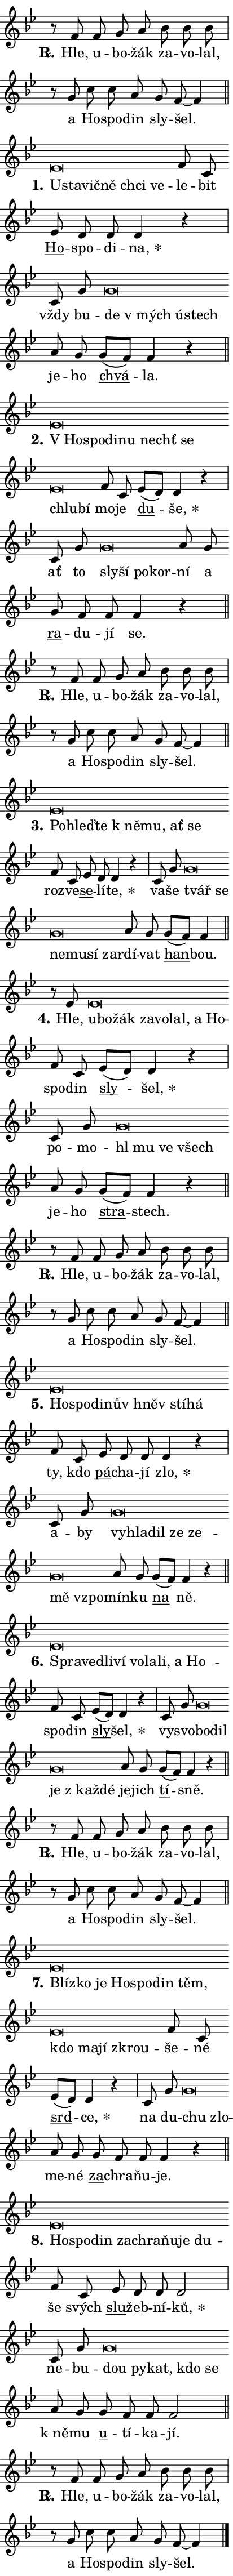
\version "2.24.0"
\header { tagline = "" }
\paper {
  indent = 0\cm
  top-margin = 0\cm
  right-margin = 0.13\cm % to fit lyric hyphens
  bottom-margin = 0\cm
  left-margin = 0\cm
  paper-width = 7\cm
  page-breaking = #ly:one-page-breaking
  system-system-spacing.basic-distance = #11
  score-system-spacing.basic-distance = #11
  ragged-last = ##f
}


%% Author: Thomas Morley
%% https://lists.gnu.org/archive/html/lilypond-user/2020-05/msg00002.html
#(define (line-position grob)
"Returns position of @var[grob} in current system:
   @code{'start}, if at first time-step
   @code{'end}, if at last time-step
   @code{'middle} otherwise
"
  (let* ((col (ly:item-get-column grob))
         (ln (ly:grob-object col 'left-neighbor))
         (rn (ly:grob-object col 'right-neighbor))
         (col-to-check-left (if (ly:grob? ln) ln col))
         (col-to-check-right (if (ly:grob? rn) rn col))
         (break-dir-left
           (and
             (ly:grob-property col-to-check-left 'non-musical #f)
             (ly:item-break-dir col-to-check-left)))
         (break-dir-right
           (and
             (ly:grob-property col-to-check-right 'non-musical #f)
             (ly:item-break-dir col-to-check-right))))
        (cond ((eqv? 1 break-dir-left) 'start)
              ((eqv? -1 break-dir-right) 'end)
              (else 'middle))))

#(define (tranparent-at-line-position vctor)
  (lambda (grob)
  "Relying on @code{line-position} select the relevant enry from @var{vctor}.
Used to determine transparency,"
    (case (line-position grob)
      ((end) (not (vector-ref vctor 0)))
      ((middle) (not (vector-ref vctor 1)))
      ((start) (not (vector-ref vctor 2))))))

noteHeadBreakVisibility =
#(define-music-function (break-visibility)(vector?)
"Makes @code{NoteHead}s transparent relying on @var{break-visibility}"
#{
  \override NoteHead.transparent =
    #(tranparent-at-line-position break-visibility)
#})

#(define delete-ledgers-for-transparent-note-heads
  (lambda (grob)
    "Reads whether a @code{NoteHead} is transparent.
If so this @code{NoteHead} is removed from @code{'note-heads} from
@var{grob}, which is supposed to be @code{LedgerLineSpanner}.
As a result ledgers are not printed for this @code{NoteHead}"
    (let* ((nhds-array (ly:grob-object grob 'note-heads))
           (nhds-list
             (if (ly:grob-array? nhds-array)
                 (ly:grob-array->list nhds-array)
                 '()))
           ;; Relies on the transparent-property being done before
           ;; Staff.LedgerLineSpanner.after-line-breaking is executed.
           ;; This is fragile ...
           (to-keep
             (remove
               (lambda (nhd)
                 (ly:grob-property nhd 'transparent #f))
               nhds-list)))
      ;; TODO find a better method to iterate over grob-arrays, similiar
      ;; to filter/remove etc for lists
      ;; For now rebuilt from scratch
      (set! (ly:grob-object grob 'note-heads)  '())
      (for-each
        (lambda (nhd)
          (ly:pointer-group-interface::add-grob grob 'note-heads nhd))
        to-keep))))

squashNotes = {
  \override NoteHead.X-extent = #'(-0.2 . 0.2)
  \override NoteHead.Y-extent = #'(-0.75 . 0)
  \override NoteHead.stencil =
    #(lambda (grob)
       (let ((pos (ly:grob-property grob 'staff-position)))
         (begin
           (if (< pos -7) (display "ERROR: Lower brevis then expected\n") (display ""))
           (if (<= pos -6) ly:text-interface::print ly:note-head::print))))
}
unSquashNotes = {
  \revert NoteHead.X-extent
  \revert NoteHead.Y-extent
  \revert NoteHead.stencil
}

hideNotes = \noteHeadBreakVisibility #begin-of-line-visible
unHideNotes = \noteHeadBreakVisibility #all-visible

% work-around for resetting accidentals
% https://lilypond.org/doc/v2.23/Documentation/notation/displaying-rhythms#unmetered-music
cadenzaMeasure = {
  \cadenzaOff
  \partial 1024 s1024
  \cadenzaOn
}

#(define-markup-command (accent layout props text) (markup?)
  "Underline accented syllable"
  (interpret-markup layout props
    #{\markup \override #'(offset . 4.3) \underline { #text }#}))

responsum = \markup \concat {
  "R" \hspace #-1.05 \path #0.1 #'((moveto 0 0.07) (lineto 0.9 0.8)) \hspace #0.05 "."
}

spaceSize = #0.6828661417322834 % exact space size for TeX Gyre Schola

\layout {
  \context {
    \Staff
    \remove "Time_signature_engraver"
    \override LedgerLineSpanner.after-line-breaking = #delete-ledgers-for-transparent-note-heads
  }
  \context {
    \Lyrics {
      \override LyricSpace.minimum-distance = \spaceSize
      \override LyricText.font-name = #"TeX Gyre Schola"
      \override LyricText.font-size = 1
      \override StanzaNumber.font-name = #"TeX Gyre Schola Bold"
      \override StanzaNumber.font-size = 1
    }
  }
  \context {
    \Score 
    \override NoteHead.text =
      #(lambda (grob) 
        (let ((pos (ly:grob-property grob 'staff-position)))
          #{\markup {
            \combine
              \halign #-0.55 \raise #(if (= pos -6) 0 0.5) \override #'(thickness . 2) \draw-line #'(3.2 . 0)
              \musicglyph "noteheads.sM1"
          }#}))
  }
}

% magnetic-lyrics.ily
%
%   written by
%     Jean Abou Samra <jean@abou-samra.fr>
%     Werner Lemberg <wl@gnu.org>
%
%   adapted by
%     Jiri Hon <jiri.hon@gmail.com>
%
% Version 2022-Apr-15

% https://www.mail-archive.com/lilypond-user@gnu.org/msg149350.html

#(define (Left_hyphen_pointer_engraver context)
   "Collect syllable-hyphen-syllable occurrences in lyrics and store
them in properties.  This engraver only looks to the left.  For
example, if the lyrics input is @code{foo -- bar}, it does the
following.

@itemize @bullet
@item
Set the @code{text} property of the @code{LyricHyphen} grob between
@q{foo} and @q{bar} to @code{foo}.

@item
Set the @code{left-hyphen} property of the @code{LyricText} grob with
text @q{foo} to the @code{LyricHyphen} grob between @q{foo} and
@q{bar}.
@end itemize

Use this auxiliary engraver in combination with the
@code{lyric-@/text::@/apply-@/magnetic-@/offset!} hook."
   (let ((hyphen #f)
         (text #f))
     (make-engraver
      (acknowledgers
       ((lyric-syllable-interface engraver grob source-engraver)
        (set! text grob)))
      (end-acknowledgers
       ((lyric-hyphen-interface engraver grob source-engraver)
        ;(when (not (grob::has-interface grob 'lyric-space-interface))
          (set! hyphen grob)));)
      ((stop-translation-timestep engraver)
       (when (and text hyphen)
         (ly:grob-set-object! text 'left-hyphen hyphen))
       (set! text #f)
       (set! hyphen #f)))))

#(define (lyric-text::apply-magnetic-offset! grob)
   "If the space between two syllables is less than the value in
property @code{LyricText@/.details@/.squash-threshold}, move the right
syllable to the left so that it gets concatenated with the left
syllable.

Use this function as a hook for
@code{LyricText@/.after-@/line-@/breaking} if the
@code{Left_@/hyphen_@/pointer_@/engraver} is active."
   (let ((hyphen (ly:grob-object grob 'left-hyphen #f)))
     (when hyphen
       (let ((left-text (ly:spanner-bound hyphen LEFT)))
         (when (grob::has-interface left-text 'lyric-syllable-interface)
           (let* ((common (ly:grob-common-refpoint grob left-text X))
                  (this-x-ext (ly:grob-extent grob common X))
                  (left-x-ext
                   (begin
                     ;; Trigger magnetism for left-text.
                     (ly:grob-property left-text 'after-line-breaking)
                     (ly:grob-extent left-text common X)))
                  ;; `delta` is the gap width between two syllables.
                  (delta (- (interval-start this-x-ext)
                            (interval-end left-x-ext)))
                  (details (ly:grob-property grob 'details))
                  (threshold (assoc-get 'squash-threshold details 0.2)))
             (when (< delta threshold)
               (let* (;; We have to manipulate the input text so that
                      ;; ligatures crossing syllable boundaries are not
                      ;; disabled.  For languages based on the Latin
                      ;; script this is essentially a beautification.
                      ;; However, for non-Western scripts it can be a
                      ;; necessity.
                      (lt (ly:grob-property left-text 'text))
                      (rt (ly:grob-property grob 'text))
                      (is-space (grob::has-interface hyphen 'lyric-space-interface))
                      (space (if is-space " " ""))
                      (extra-delta (if is-space spaceSize 0))
                      ;; Append new syllable.
                      (ltrt-space (if (and (string? lt) (string? rt))
                                (string-append lt space rt)
                                (make-concat-markup (list lt space rt))))
                      ;; Right-align `ltrt` to the right side.
                      (ltrt-space-markup (grob-interpret-markup
                               grob
                               (make-translate-markup
                                (cons (interval-length this-x-ext) 0)
                                (make-right-align-markup ltrt-space)))))
                 (begin
                   ;; Don't print `left-text`.
                   (ly:grob-set-property! left-text 'stencil #f)
                   ;; Set text and stencil (which holds all collected
                   ;; syllables so far) and shift it to the left.
                   (ly:grob-set-property! grob 'text ltrt-space)
                   (ly:grob-set-property! grob 'stencil ltrt-space-markup)
                   (ly:grob-translate-axis! grob (- (- delta extra-delta)) X))))))))))


#(define (lyric-hyphen::displace-bounds-first grob)
   ;; Make very sure this callback isn't triggered too early.
   (let ((left (ly:spanner-bound grob LEFT))
         (right (ly:spanner-bound grob RIGHT)))
     (ly:grob-property left 'after-line-breaking)
     (ly:grob-property right 'after-line-breaking)
     (ly:lyric-hyphen::print grob)))

squashThreshold = #0.4

\layout {
  \context {
    \Lyrics
    \consists #Left_hyphen_pointer_engraver
    \override LyricText.after-line-breaking =
      #lyric-text::apply-magnetic-offset!
    \override LyricHyphen.stencil = #lyric-hyphen::displace-bounds-first
    \override LyricText.details.squash-threshold = \squashThreshold
    \override LyricHyphen.minimum-distance = 0
    \override LyricHyphen.minimum-length = \squashThreshold
  }
}

squashText = \override LyricText.details.squash-threshold = 9999
unSquashText = \override LyricText.details.squash-threshold = \squashThreshold

leftText = \override LyricText.self-alignment-X = #LEFT
unLeftText = \revert LyricText.self-alignment-X

starOffset = #(lambda (grob) 
                (let ((x_offset (ly:self-alignment-interface::aligned-on-x-parent grob)))
                  (if (= x_offset 0) 0 (+ x_offset 1.2))))

star = #(define-music-function (syllable)(string?)
"Append star separator at the end of a syllable"
#{
  \once \override LyricText.X-offset = #starOffset
  \lyricmode { \markup {
    #syllable
    \override #'((font-name . "TeX Gyre Schola Bold")) \hspace #0.2 \lower #0.65 \larger "*"
  } }
#})

starAccent = #(define-music-function (syllable)(string?)
"Append star separator at the end of a syllable and make accent"
#{
  \once \override LyricText.X-offset = #starOffset
  \lyricmode { \markup {
    \accent #syllable
    \override #'((font-name . "TeX Gyre Schola Bold")) \hspace #0.2 \lower #0.65 \larger "*"
  } }
#})

breath = #(define-music-function (syllable)(string?)
"Append breathing indicator at the end of a syllable"
#{
  \lyricmode { \markup { #syllable "+" } }
#})

optionalBreath = #(define-music-function (syllable)(string?)
"Append optional breathing indicator at the end of a syllable"
#{
  \lyricmode { \markup { #syllable "(+)" } }
#})


\score {
    <<
        \new Voice = "melody" { \cadenzaOn \key bes \major \relative { r8 f' f g a bes bes bes \cadenzaMeasure \bar "|" r g c c a g f~ f4 \cadenzaMeasure \bar "||" \break } }
        \new Lyrics \lyricsto "melody" { \lyricmode { \set stanza = \responsum
Hle, u -- bo -- žák za -- vo -- lal, a Ho -- spo -- din sly -- šel. } }
    >>
    \layout {}
}

\score {
    <<
        \new Voice = "melody" { \cadenzaOn \key bes \major \relative { \squashNotes es'\breve*1/16 \hideNotes \breve*1/16 \bar "" \breve*1/16 \bar "" \breve*1/16 \bar "" \breve*1/16 \breve*1/16 \bar "" \unHideNotes \unSquashNotes f8 c \bar "" es d d d4 r \cadenzaMeasure \bar "|" c8 g' \bar "" \squashNotes g\breve*1/16 \hideNotes \breve*1/16 \bar "" \breve*1/16 \breve*1/16 \bar "" \unHideNotes \unSquashNotes a8 g \bar "" g[( f)] f4 r \cadenzaMeasure \bar "||" \break } }
        \new Lyrics \lyricsto "melody" { \lyricmode { \set stanza = "1."
\leftText U -- \squashText sta -- vič -- ně chci ve -- \unLeftText \unSquashText le -- bit \markup \accent Ho -- spo -- di -- \star na, vždy bu -- \leftText de \squashText "v mých" ú -- stech \unLeftText \unSquashText je -- ho \markup \accent chvá -- la. } }
    >>
    \layout {}
}

\score {
    <<
        \new Voice = "melody" { \cadenzaOn \key bes \major \relative { \squashNotes es'\breve*1/16 \hideNotes \breve*1/16 \bar "" \breve*1/16 \bar "" \breve*1/16 \bar "" \breve*1/16 \bar "" \breve*1/16 \bar "" \breve*1/16 \breve*1/16 \bar "" \unHideNotes \unSquashNotes f8 c \bar "" es[( d)] d4 r \cadenzaMeasure \bar "|" c8 g' \bar "" \squashNotes g\breve*1/16 \hideNotes \breve*1/16 \bar "" \breve*1/16 \breve*1/16 \bar "" \unHideNotes \unSquashNotes a8 g \bar "" g f f f4 r \cadenzaMeasure \bar "||" \break } }
        \new Lyrics \lyricsto "melody" { \lyricmode { \set stanza = "2."
\leftText "V Ho" -- \squashText spo -- di -- nu nechť se chlu -- bí \unLeftText \unSquashText mo -- je \markup \accent du -- \star še, ať to \leftText sly -- \squashText ší po -- kor -- \unLeftText \unSquashText ní a \markup \accent ra -- du -- jí se. } }
    >>
    \layout {}
}

\score {
    <<
        \new Voice = "melody" { \cadenzaOn \key bes \major \relative { r8 f' f g a bes bes bes \cadenzaMeasure \bar "|" r g c c a g f~ f4 \cadenzaMeasure \bar "||" \break } }
        \new Lyrics \lyricsto "melody" { \lyricmode { \set stanza = \responsum
Hle, u -- bo -- žák za -- vo -- lal, a Ho -- spo -- din sly -- šel. } }
    >>
    \layout {}
}

\score {
    <<
        \new Voice = "melody" { \cadenzaOn \key bes \major \relative { \squashNotes es'\breve*1/16 \hideNotes \breve*1/16 \bar "" \breve*1/16 \bar "" \breve*1/16 \bar "" \breve*1/16 \bar "" \breve*1/16 \breve*1/16 \bar "" \unHideNotes \unSquashNotes f8 c \bar "" es d d4 r \cadenzaMeasure \bar "|" c8 g' \bar "" \squashNotes g\breve*1/16 \hideNotes \breve*1/16 \bar "" \breve*1/16 \bar "" \breve*1/16 \bar "" \breve*1/16 \breve*1/16 \bar "" \unHideNotes \unSquashNotes a8 g \bar "" g[( f)] f4 \cadenzaMeasure \bar "||" \break } }
        \new Lyrics \lyricsto "melody" { \lyricmode { \set stanza = "3."
\leftText Po -- \squashText hleď -- te "k ně" -- mu, ať se \unLeftText \unSquashText roz -- ve -- \markup \accent se -- lí -- \star te, va -- še \leftText tvář \squashText se ne -- mu -- sí za -- \unLeftText \unSquashText rdí -- vat \markup \accent han -- bou. } }
    >>
    \layout {}
}

\score {
    <<
        \new Voice = "melody" { \cadenzaOn \key bes \major \relative { r8 es' \squashNotes es\breve*1/16 \hideNotes \breve*1/16 \bar "" \breve*1/16 \bar "" \breve*1/16 \bar "" \breve*1/16 \bar "" \breve*1/16 \bar "" \breve*1/16 \breve*1/16 \bar "" \unHideNotes \unSquashNotes f8 c \bar "" es[( d)] d4 r \cadenzaMeasure \bar "|" c8 g' \bar "" \squashNotes g\breve*1/16 \hideNotes \breve*1/16 \bar "" \breve*1/16 \breve*1/16 \bar "" \unHideNotes \unSquashNotes a8 g \bar "" g[( f)] f4 r \cadenzaMeasure \bar "||" \break } }
        \new Lyrics \lyricsto "melody" { \lyricmode { \set stanza = "4."
Hle, \leftText u -- \squashText bo -- žák za -- vo -- lal, a Ho -- \unLeftText \unSquashText spo -- din \markup \accent sly -- \star šel, po -- mo -- \leftText hl \squashText mu ve všech \unLeftText \unSquashText je -- ho \markup \accent stra -- stech. } }
    >>
    \layout {}
}

\score {
    <<
        \new Voice = "melody" { \cadenzaOn \key bes \major \relative { r8 f' f g a bes bes bes \cadenzaMeasure \bar "|" r g c c a g f~ f4 \cadenzaMeasure \bar "||" \break } }
        \new Lyrics \lyricsto "melody" { \lyricmode { \set stanza = \responsum
Hle, u -- bo -- žák za -- vo -- lal, a Ho -- spo -- din sly -- šel. } }
    >>
    \layout {}
}

\score {
    <<
        \new Voice = "melody" { \cadenzaOn \key bes \major \relative { \squashNotes es'\breve*1/16 \hideNotes \breve*1/16 \bar "" \breve*1/16 \bar "" \breve*1/16 \bar "" \breve*1/16 \bar "" \breve*1/16 \breve*1/16 \bar "" \unHideNotes \unSquashNotes f8 c \bar "" es d d d4 r \cadenzaMeasure \bar "|" c8 g' \bar "" \squashNotes g\breve*1/16 \hideNotes \breve*1/16 \bar "" \breve*1/16 \bar "" \breve*1/16 \bar "" \breve*1/16 \bar "" \breve*1/16 \breve*1/16 \bar "" \unHideNotes \unSquashNotes a8 g \bar "" g[( f)] f4 r \cadenzaMeasure \bar "||" \break } }
        \new Lyrics \lyricsto "melody" { \lyricmode { \set stanza = "5."
\leftText Ho -- \squashText spo -- di -- nův hněv stí -- há \unLeftText \unSquashText ty, kdo \markup \accent pá -- cha -- jí \star zlo, a -- by \leftText vy -- \squashText hla -- dil ze ze -- mě vzpo -- \unLeftText \unSquashText mín -- ku \markup \accent na ně. } }
    >>
    \layout {}
}

\score {
    <<
        \new Voice = "melody" { \cadenzaOn \key bes \major \relative { \squashNotes es'\breve*1/16 \hideNotes \breve*1/16 \bar "" \breve*1/16 \bar "" \breve*1/16 \bar "" \breve*1/16 \bar "" \breve*1/16 \bar "" \breve*1/16 \bar "" \breve*1/16 \breve*1/16 \bar "" \unHideNotes \unSquashNotes f8 c \bar "" es[( d)] d4 r \cadenzaMeasure \bar "|" c8 g' \bar "" \squashNotes g\breve*1/16 \hideNotes \breve*1/16 \bar "" \breve*1/16 \bar "" \breve*1/16 \breve*1/16 \bar "" \unHideNotes \unSquashNotes a8 g \bar "" g[( f)] f4 r \cadenzaMeasure \bar "||" \break } }
        \new Lyrics \lyricsto "melody" { \lyricmode { \set stanza = "6."
\leftText Spra -- \squashText ve -- dli -- ví vo -- la -- li, a Ho -- \unLeftText \unSquashText spo -- din \markup \accent sly -- \star šel, vy -- svo -- \leftText bo -- \squashText dil je "z kaž" -- dé \unLeftText \unSquashText je -- jich \markup \accent tí -- sně. } }
    >>
    \layout {}
}

\score {
    <<
        \new Voice = "melody" { \cadenzaOn \key bes \major \relative { r8 f' f g a bes bes bes \cadenzaMeasure \bar "|" r g c c a g f~ f4 \cadenzaMeasure \bar "||" \break } }
        \new Lyrics \lyricsto "melody" { \lyricmode { \set stanza = \responsum
Hle, u -- bo -- žák za -- vo -- lal, a Ho -- spo -- din sly -- šel. } }
    >>
    \layout {}
}

\score {
    <<
        \new Voice = "melody" { \cadenzaOn \key bes \major \relative { \squashNotes es'\breve*1/16 \hideNotes \breve*1/16 \bar "" \breve*1/16 \bar "" \breve*1/16 \bar "" \breve*1/16 \bar "" \breve*1/16 \bar "" \breve*1/16 \bar "" \breve*1/16 \bar "" \breve*1/16 \bar "" \breve*1/16 \breve*1/16 \bar "" \unHideNotes \unSquashNotes f8 c \bar "" es[( d)] d4 r \cadenzaMeasure \bar "|" c8 g' \bar "" \squashNotes g\breve*1/16 \hideNotes \breve*1/16 \bar "" \unHideNotes \unSquashNotes a8 g \bar "" g f f f4 r \cadenzaMeasure \bar "||" \break } }
        \new Lyrics \lyricsto "melody" { \lyricmode { \set stanza = "7."
\leftText Blíz -- \squashText ko je Ho -- spo -- din těm, kdo ma -- jí zkrou -- \unLeftText \unSquashText še -- né \markup \accent srd -- \star ce, na du -- \leftText chu \squashText zlo -- \unLeftText \unSquashText me -- né \markup \accent za -- chra -- ňu -- je. } }
    >>
    \layout {}
}

\score {
    <<
        \new Voice = "melody" { \cadenzaOn \key bes \major \relative { \squashNotes es'\breve*1/16 \hideNotes \breve*1/16 \bar "" \breve*1/16 \bar "" \breve*1/16 \bar "" \breve*1/16 \bar "" \breve*1/16 \bar "" \breve*1/16 \breve*1/16 \bar "" \unHideNotes \unSquashNotes f8 c \bar "" es d d d2 \cadenzaMeasure \bar "|" c8 g' \bar "" \squashNotes g\breve*1/16 \hideNotes \breve*1/16 \bar "" \breve*1/16 \bar "" \breve*1/16 \breve*1/16 \bar "" \unHideNotes \unSquashNotes a8 g \bar "" g f f f2 \cadenzaMeasure \bar "||" \break } }
        \new Lyrics \lyricsto "melody" { \lyricmode { \set stanza = "8."
\leftText Ho -- \squashText spo -- din za -- chra -- ňu -- je du -- \unLeftText \unSquashText še svých \markup \accent slu -- žeb -- ní -- \star ků, ne -- bu -- \leftText dou \squashText py -- kat, kdo se \unLeftText \unSquashText "k ně" -- mu \markup \accent u -- tí -- ka -- jí. } }
    >>
    \layout {}
}

\score {
    <<
        \new Voice = "melody" { \cadenzaOn \key bes \major \relative { r8 f' f g a bes bes bes \cadenzaMeasure \bar "|" r g c c a g f~ f4 \cadenzaMeasure \bar "||" \break } \bar "|." }
        \new Lyrics \lyricsto "melody" { \lyricmode { \set stanza = \responsum
Hle, u -- bo -- žák za -- vo -- lal, a Ho -- spo -- din sly -- šel. } }
    >>
    \layout {}
}
